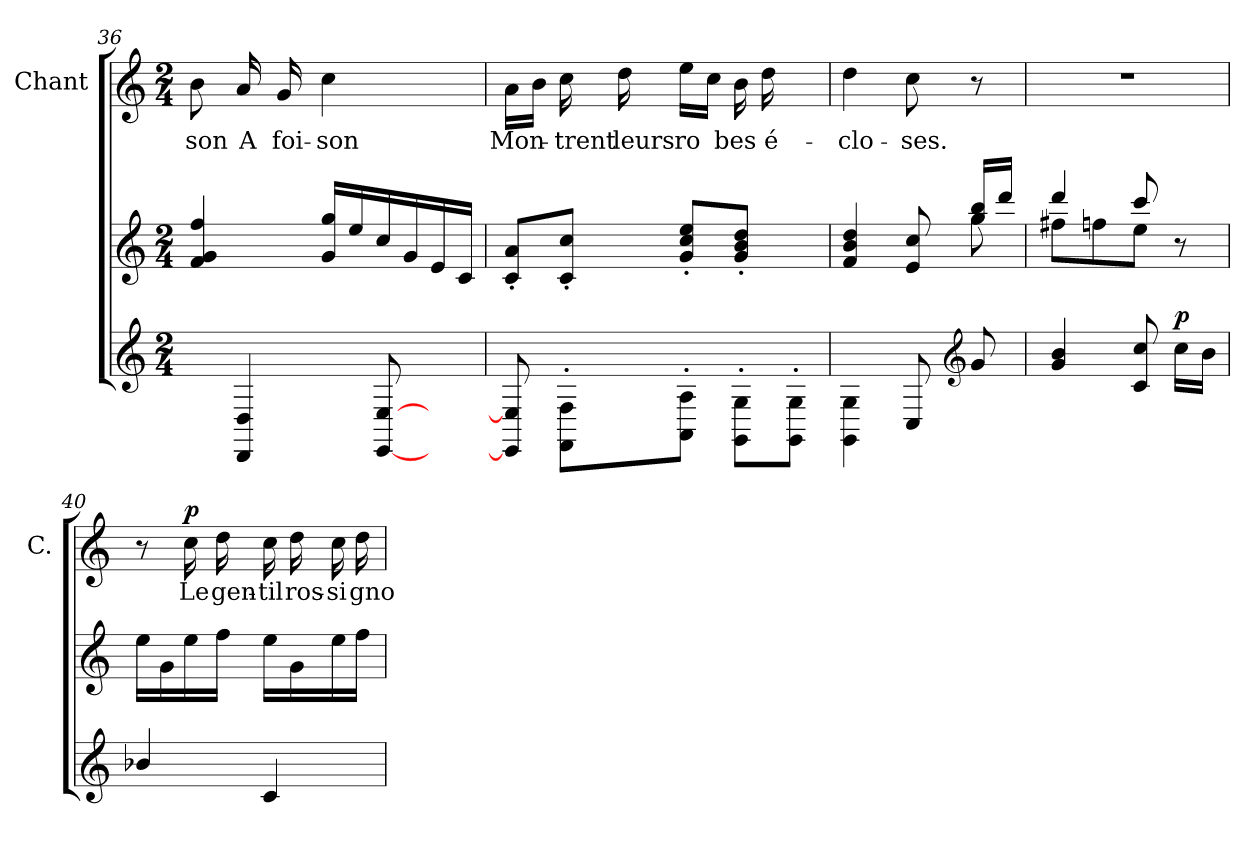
**kern	**dynam	**kern	**kern	**text	**dynam
*part3	*part3	*part2	*part1	*part1	*part1
*staff3	*staff3	*staff2	*staff1	*staff1	*staff1
*	*	*	*I"Chant	*	*
*	*	*	*I'C.	*	*
!!LO:LB:g=z
*clefG2	*	*clefG2	*clefG2	*	*
*k[]	*	*k[]	*k[]	*	*
*M2/4	*	*M2/4	*M2/4	*	*
=36	=36	=36	=36	=36	=36
8ryy	.	4ffi/ 4gi/ 4fi/	8bi\	son	.
4Dj/ 4DDj/	.	.	16ai/	A	.
.	.	.	16gi/	foi-	.
.	.	16ggi/ 16gi/LL	4cci\	son	.
.	.	16eei/	.	.	.
[8Ej/ [8EEj/	.	16cci/	.	.	.
.	.	16gi/	.	.	.
8ryy	.	16eZ/	8ryy	.	.
.	.	16cZ/JJ	.	.	.
=37	=37	=37	=37	=37	=37
8Ej]/ 8EEj]/	.	8ai'</ 8ci'</L	16ai\LL	Mon-	.
.	.	.	16bi\JJ	.	.
8FFj'>\ 8Fj'>\L	.	8cci'</ 8ci'</J	16cci\	trent	.
.	.	.	16ddi\	leurs	.
8AAj'>\ 8Aj'>\J	.	8eei'</ 8cci'</ 8gi'</L	16eei\LL	ro	.
.	.	.	16cci\JJ	--	.
8GGj'>\ 8Gj'>\L	.	8ddi'</ 8bi'</ 8gi'</J	16bi\	bes	.
.	.	.	16ddi\	é-	.
8GGj'>\ 8Gj'>\J	.	8ryy	8ryy	.	.
=38	=38	=38	=38	=38	=38
*	*	*^	*	*	*
4GGj\ 4Gj\	.	4ddi/ 4bi/ 4fi/	4ryy	4ddi\	clo-	.
8Cj/	.	8cci/ 8ei/	8ryy	8cci\	ses.	.
*clefG2	*	*	*	*	*	*
8gj/	.	16bbi/ 16ggi/LL	8ggV\	8r	.	.
.	.	16dddi/JJ	.	.	.	.
=39	=39	=39	=39	=39	=39	=39
4bj/ 4gj/	.	4dddi/	8ff#XV\L	2r	.	.
.	.	.	8ffnV\	.	.	.
8ccj/ 8cj/	.	8ccci/	8eeV\J	.	.	.
!	!LO:DY:a	!	!	!	!	!
16ccj\LL	p	8r	8ryy	.	.	.
16bj\JJ	.	.	.	.	.	.
*	*	*v	*v	*	*	*
!!LO:LB:g=z
=40	=40	=40	=40	=40	=40
4b-Xj/	.	16eei\LL	8r	.	.
.	.	16gi\	.	.	.
!	!	!	!	!	!LO:DY:a
.	.	16eei\	16cci\	Le	p
.	.	16ffi\JJ	16ddi\	gen-	.
4cj/	.	16eei\LL	16cci\	til	.
.	.	16gi\	16ddi\	ros-	.
.	.	16eei\	16cci\	si	.
.	.	16ffi\JJ	16ddi\	gno-	.
=	=	=	=	=	=
*-	*-	*-	*-	*-	*-
